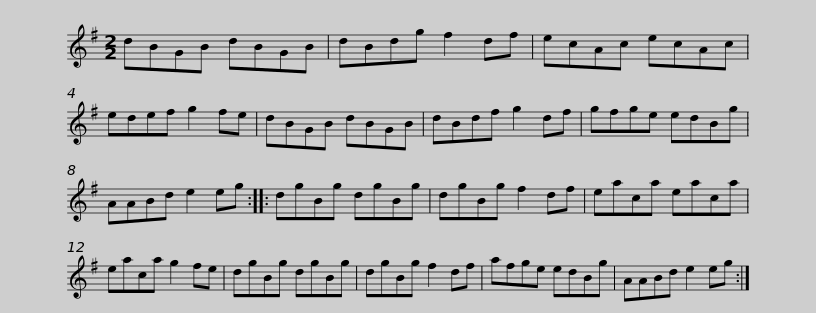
X:1
L:1/8
M:2/2
I:linebreak $
K:G
V:1 treble
V:1
 dBGB dBGB | dBdg f2 df | ecAc ecAc | edef g2 fe | dBGB dBGB | %5
 dBdf g2 df |$ gfge edBg | AABd e2 eg :: dgBg dgBg | dgBg f2 df | %10
 eaca eaca | eaca g2 fe |$ dgBg dgBg | dgBg f2 df | afge edBg | %15
 AABd e2 eg :| %16
